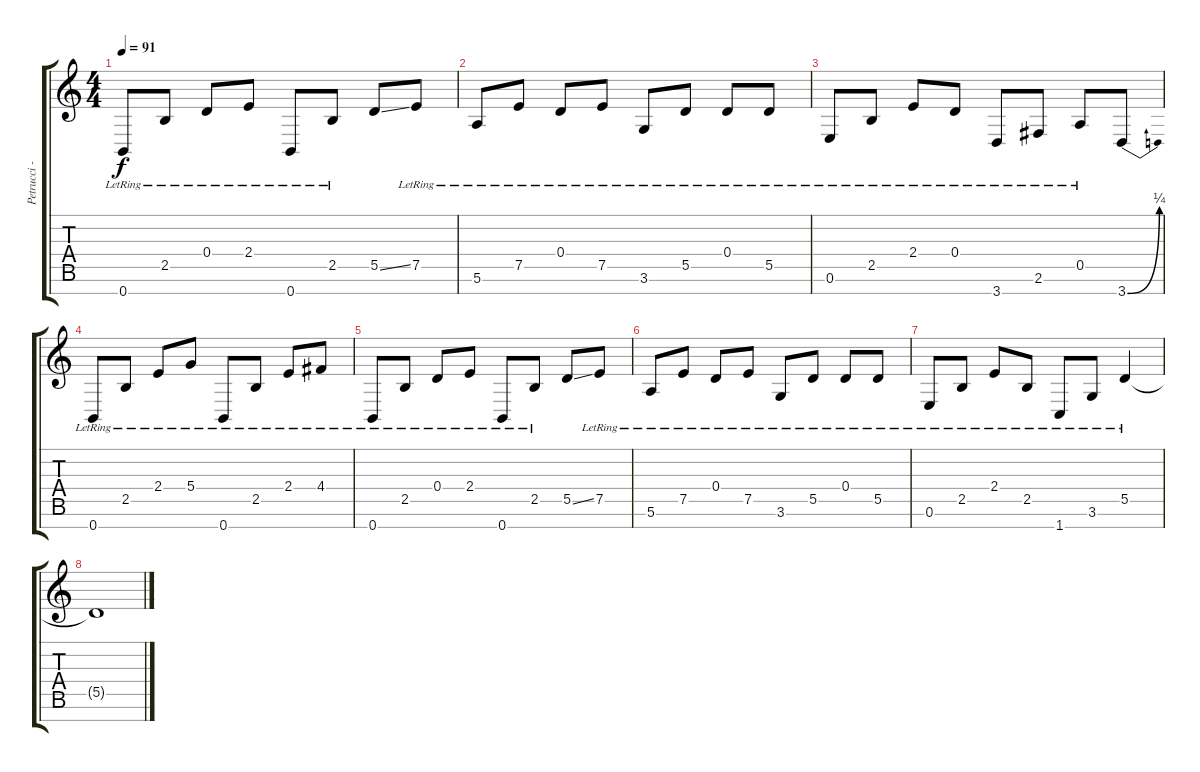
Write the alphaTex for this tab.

\track ("Petrucci - Acoustic 7st." "Petrucci -") {instrument acousticguitarsteel}
\staff {score tabs}
\tuning (E4 B3 G3 D3 A2 E2 B1) {hide}
\ts (4 4)
\tempo 91
\clef g2
\ks c
0.7{lr}.8{dy f} 2.5{lr}.8 0.4{lr}.8 2.4{lr}.8 0.7{lr}.8 2.5{lr}.8 5.5{ss}.8 7.5{lr}.8 |
5.6{lr}.8 7.5{lr}.8 0.4{lr}.8 7.5{lr}.8 3.6{lr}.8 5.5{lr}.8 0.4{lr}.8 5.5{lr}.8 |
0.6{lr}.8 2.5{lr}.8 2.4{lr}.8 0.4{lr}.8 3.7{lr}.8 2.6{lr}.8 0.5{lr}.8 3.7{be (bend 0 0 60 1)}.8 |
0.7{lr}.8 2.5{lr}.8 2.4{lr}.8 5.4{lr}.8 0.7{lr}.8 2.5{lr}.8 2.4{lr}.8 4.4{lr}.8 |
0.7{lr}.8 2.5{lr}.8 0.4{lr}.8 2.4{lr}.8 0.7{lr}.8 2.5{lr}.8 5.5{ss}.8 7.5{lr}.8 |
5.6{lr}.8 7.5{lr}.8 0.4{lr}.8 7.5{lr}.8 3.6{lr}.8 5.5{lr}.8 0.4{lr}.8 5.5{lr}.8 |
0.6{lr}.8 2.5{lr}.8 2.4{lr}.8 2.5{lr}.8 1.7{lr}.8 3.6{lr}.8 5.5{lr}.4 |
5.5{t}.1
